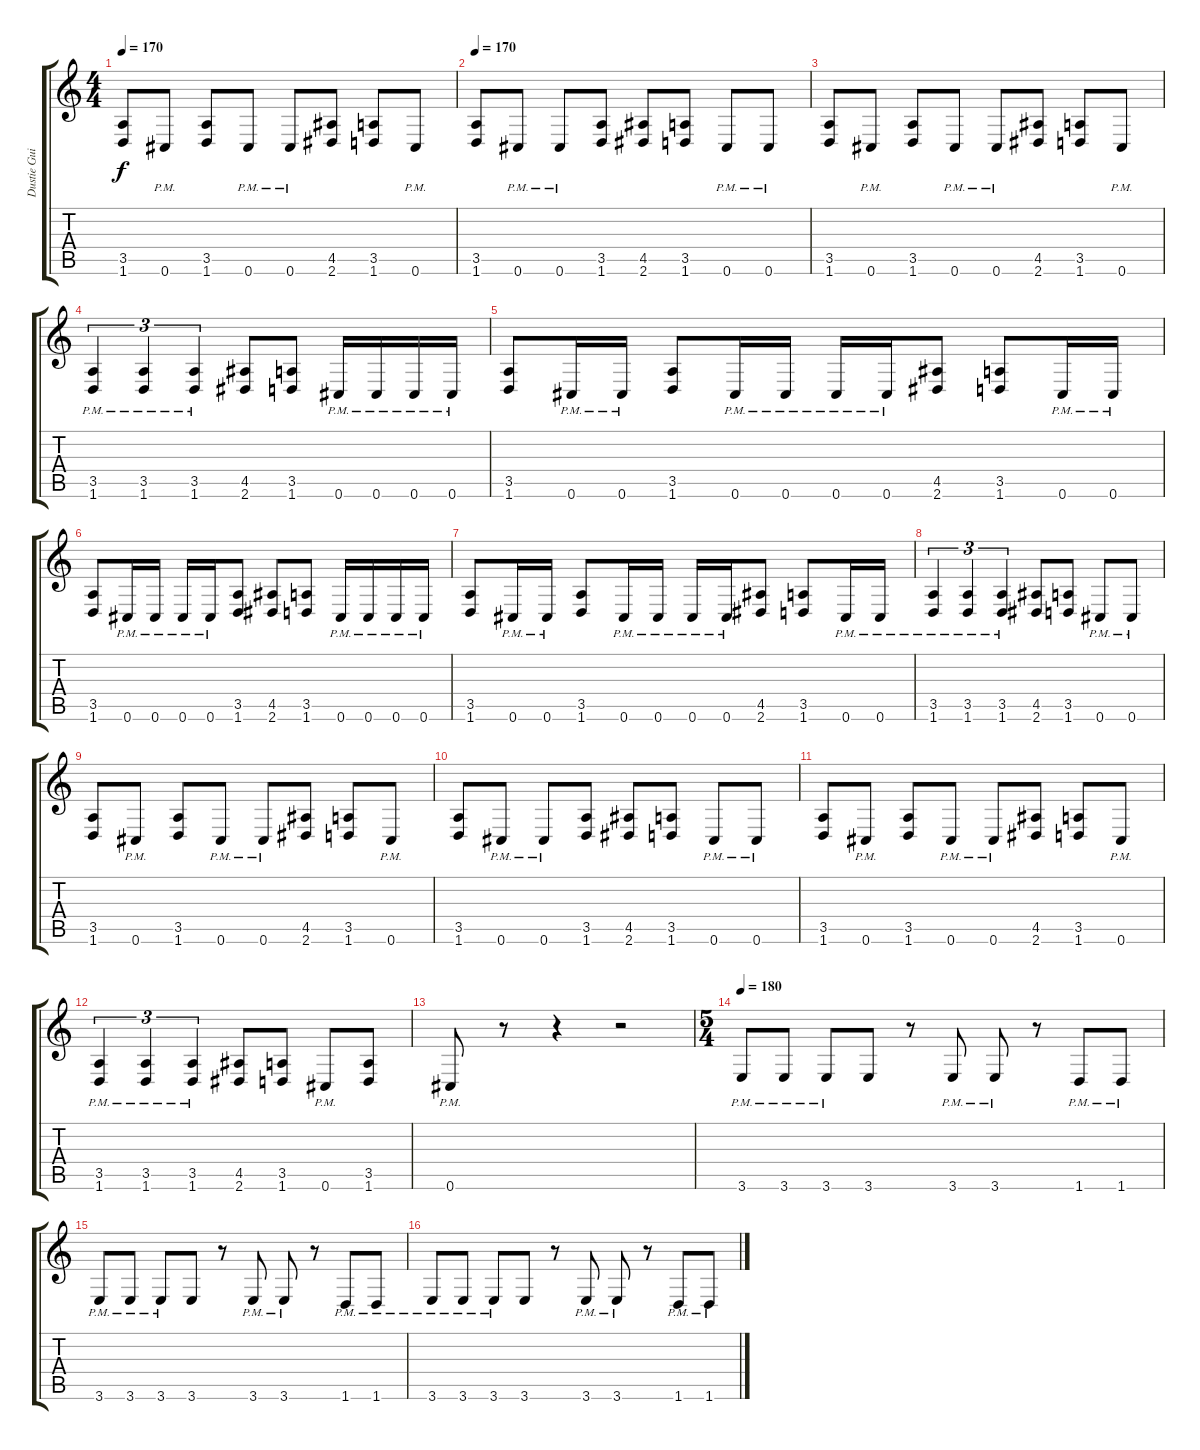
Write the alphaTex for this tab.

\track ("Dustie Guitar" "Dustie Gui") {instrument distortionguitar}
\staff {score tabs}
\tuning (Db4 Ab3 E3 B2 Gb2 Db2) {hide}
\ts (4 4)
\tempo 170
\clef g2
\ks c
(3.5 1.6).8{dy f} 0.6{pm}.8 (3.5 1.6).8 0.6{pm}.8 0.6{pm}.8 (4.5 2.6).8 (3.5 1.6).8 0.6{pm}.8 |
\tempo 170
(3.5 1.6).8 0.6{pm}.8 0.6{pm}.8 (3.5 1.6).8 (4.5 2.6).8 (3.5 1.6).8 0.6{pm}.8 0.6{pm}.8 |
(3.5 1.6).8 0.6{pm}.8 (3.5 1.6).8 0.6{pm}.8 0.6{pm}.8 (4.5 2.6).8 (3.5 1.6).8 0.6{pm}.8 |
(3.5{pm} 1.6).4{tu (3 2)} (3.5{pm} 1.6).4{tu (3 2)} (3.5{pm} 1.6).4{tu (3 2)} (4.5 2.6).8 (3.5 1.6).8 0.6{pm}.16 0.6{pm}.16 0.6{pm}.16 0.6{pm}.16 |
(3.5 1.6).8 0.6{pm}.16 0.6{pm}.16 (3.5 1.6).8 0.6{pm}.16 0.6{pm}.16 0.6{pm}.16 0.6{pm}.16 (4.5 2.6).8 (3.5 1.6).8 0.6{pm}.16 0.6{pm}.16 |
(3.5 1.6).8 0.6{pm}.16 0.6{pm}.16 0.6{pm}.16 0.6{pm}.16 (3.5 1.6).8 (4.5 2.6).8 (3.5 1.6).8 0.6{pm}.16 0.6{pm}.16 0.6{pm}.16 0.6{pm}.16 |
(3.5 1.6).8 0.6{pm}.16 0.6{pm}.16 (3.5 1.6).8 0.6{pm}.16 0.6{pm}.16 0.6{pm}.16 0.6{pm}.16 (4.5 2.6).8 (3.5 1.6).8 0.6{pm}.16 0.6{pm}.16 |
(3.5{pm} 1.6).4{tu (3 2)} (3.5{pm} 1.6).4{tu (3 2)} (3.5{pm} 1.6).4{tu (3 2)} (4.5 2.6).8 (3.5 1.6).8 0.6{pm}.8 0.6{pm}.8 |
(3.5 1.6).8 0.6{pm}.8 (3.5 1.6).8 0.6{pm}.8 0.6{pm}.8 (4.5 2.6).8 (3.5 1.6).8 0.6{pm}.8 |
(3.5 1.6).8 0.6{pm}.8 0.6{pm}.8 (3.5 1.6).8 (4.5 2.6).8 (3.5 1.6).8 0.6{pm}.8 0.6{pm}.8 |
(3.5 1.6).8 0.6{pm}.8 (3.5 1.6).8 0.6{pm}.8 0.6{pm}.8 (4.5 2.6).8 (3.5 1.6).8 0.6{pm}.8 |
(3.5{pm} 1.6).4{tu (3 2)} (3.5 1.6{pm}).4{tu (3 2)} (3.5{pm} 1.6).4{tu (3 2)} (4.5 2.6).8 (3.5 1.6).8 0.6{pm}.8 (3.5 1.6).8 |
0.6{pm}.8 r.8 r.4 r.2 |
\ts (5 4)
\tempo 180
3.6{pm}.8 3.6{pm}.8 3.6{pm}.8 3.6.8 r.8 3.6{pm}.8 3.6{pm}.8 r.8 1.6{pm}.8 1.6{pm}.8 |
3.6{pm}.8 3.6{pm}.8 3.6{pm}.8 3.6.8 r.8 3.6{pm}.8 3.6{pm}.8 r.8 1.6{pm}.8 1.6{pm}.8 |
3.6{pm}.8 3.6{pm}.8 3.6{pm}.8 3.6.8 r.8 3.6{pm}.8 3.6{pm}.8 r.8 1.6{pm}.8 1.6{pm}.8
